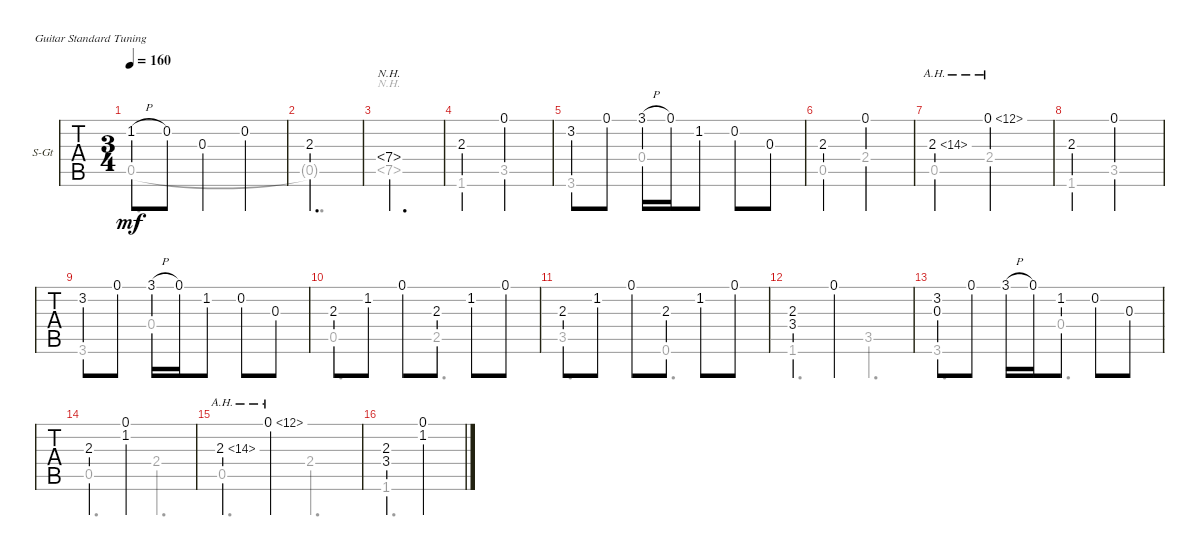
\defaultSystemsLayout 4
\bracketExtendMode groupsimilarinstruments
\firstSystemTrackNameOrientation horizontal
\otherSystemsTrackNameOrientation horizontal
\track ("Steel Guitar" "S-Gt") {instrument acousticguitarsteel}
\staff {tabs}
\tuning (E4 B3 G3 D3 A2 E2)
\voice
\ts (3 4)
\tempo 160
\clef g2
\ks c
1.2{h}.8{dy mf} 0.2.8 0.3.4 0.2.4 |
2.3.2{d} |
7.4{nh}.2{d} |
2.3.4 0.1.2 |
3.2.8 0.1.8 3.1{h}.16 0.1.16 1.2.8 0.2.8 0.3.8 |
2.3.4 0.1.2 |
2.3{ah 12}.4 0.1{ah 12}.2 |
2.3.4 0.1.2 |
3.2.8 0.1.8 3.1{h}.16 0.1.16 1.2.8 0.2.8 0.3.8 |
2.3.8 1.2.8 0.1.8 2.3.8 1.2.8 0.1.8 |
2.3.8 1.2.8 0.1.8 2.3.8 1.2.8 0.1.8 |
(2.3 3.4).4 0.1.2 |
(3.2 0.3).8 0.1.8 3.1{h}.16 0.1.16 1.2.8 0.2.8 0.3.8 |
2.3.4 (0.1 1.2).2 |
2.3{ah 12}.4 0.1{ah 12}.2 |
(2.3 3.4).4 (0.1 1.2).2
\voice
\clef g2
\ottava regular
\simile none
\ks c
0.5{t}.2{d dy mf} |
0.5{t}.2{d} |
7.5{nh}.2{d} |
1.6.4 3.5.2 |
3.6.4 0.4.2 |
0.5.4 2.4.2 |
0.5.4 2.4.2 |
1.6.4 3.5.2 |
3.6.4 0.4.2 |
0.5.4{d} 2.5.4{d} |
3.5.4{d} 0.6.4{d} |
1.6.4{d} 3.5.4{d} |
3.6.4{d} 0.4.4{d} |
0.5.4{d} 2.4.4{d} |
0.5.4{d} 2.4.4{d} |
1.6.2{d}
